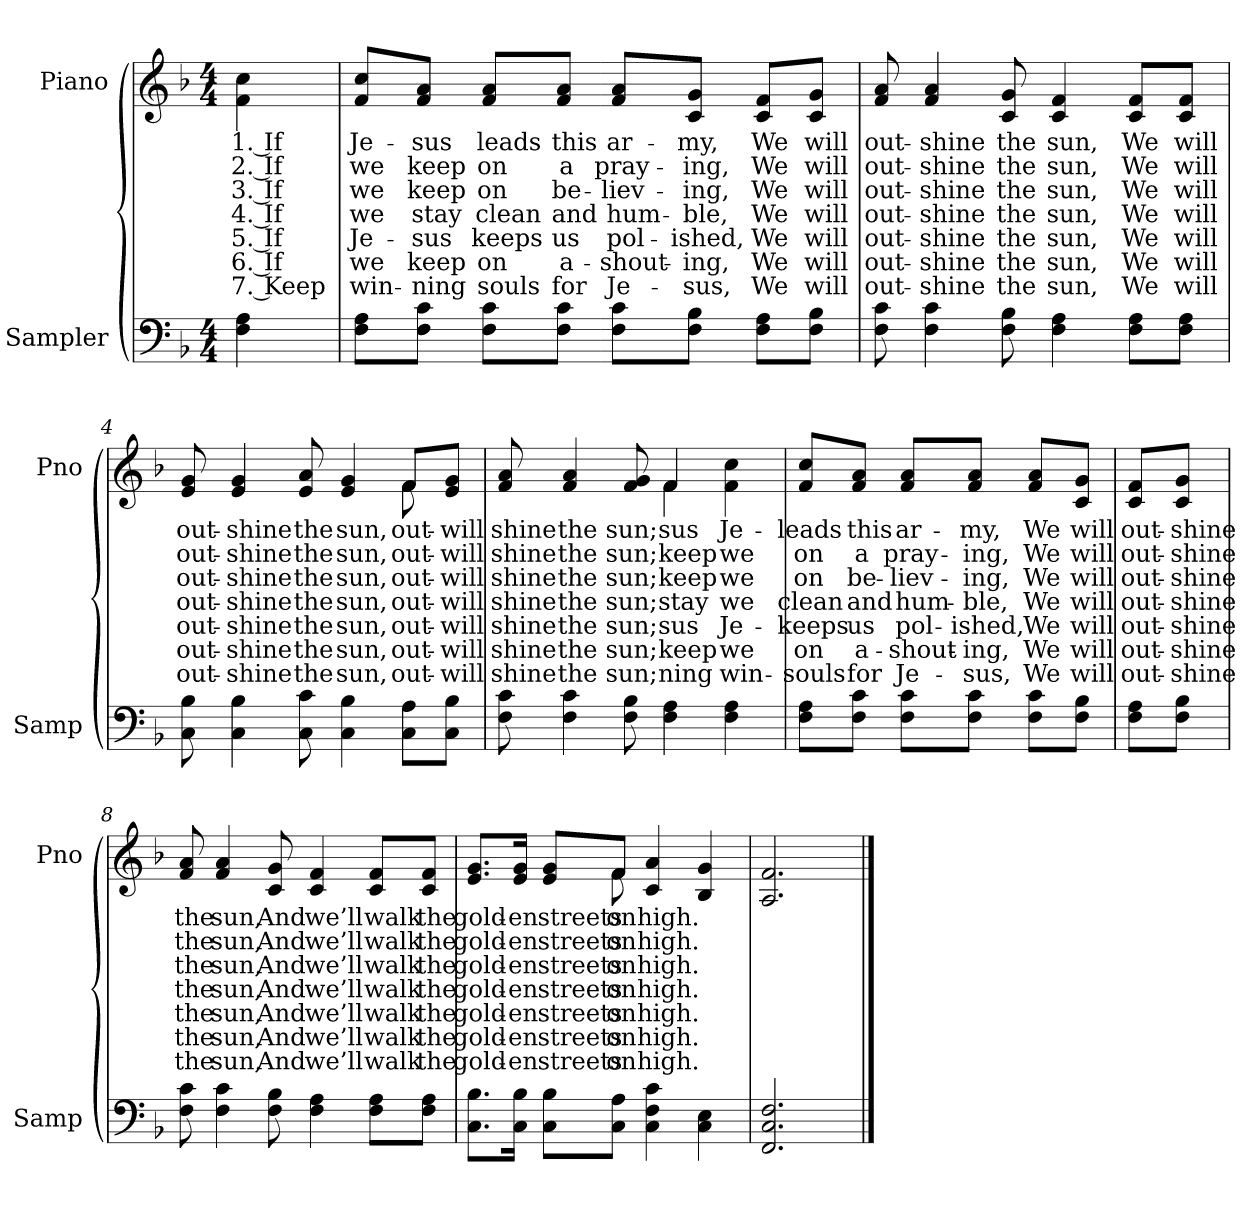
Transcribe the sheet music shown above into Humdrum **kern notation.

**kern	**kern	**text	**text	**text	**text	**text	**text	**text
*part2	*part1	*part1	*part1	*part1	*part1	*part1	*part1	*part1
*staff2	*staff1	*staff1	*staff1	*staff1	*staff1	*staff1	*staff1	*staff1
*I"Sampler	*I"Piano	*	*	*	*	*	*	*
*I'Samp	*I'Pno	*	*	*	*	*	*	*
*clefF4	*clefG2	*	*	*	*	*	*	*
*k[b-]	*k[b-]	*	*	*	*	*	*	*
*F:	*F:	*	*	*	*	*	*	*
*M4/4	*M4/4	*	*	*	*	*	*	*
=1	=1	=1	=1	=1	=1	=1	=1	=1
4F 4A	4f\ 4cc\	1. If	2. If	3. If	4. If	5. If	6. If	7. Keep
=2	=2	=2	=2	=2	=2	=2	=2	=2
8F\ 8A\L	8f/ 8cc/L	Je-	we	we	we	Je-	we	win-
8F\ 8c\J	8f/ 8a/J	-sus	keep	keep	stay	-sus	keep	-ning
8F\ 8c\L	8f/ 8a/L	leads	on	on	clean	keeps	on	souls
8F\ 8c\J	8f/ 8a/J	this	a	be-	and	us	a-	for
8F\ 8c\L	8f/ 8a/L	ar-	pray-	-liev-	hum-	pol-	-shout-	Je-
8F\ 8B-\J	8c/ 8g/J	-my,	-ing,	-ing,	-ble,	-ished,	-ing,	-sus,
8F\ 8A\L	8c/ 8f/L	We	We	We	We	We	We	We
8F\ 8B-\J	8c/ 8g/J	will	will	will	will	will	will	will
=3	=3	=3	=3	=3	=3	=3	=3	=3
8F 8c	8f 8a	out-	out-	out-	out-	out-	out-	out-
4F 4c	4f 4a	-shine	-shine	-shine	-shine	-shine	-shine	-shine
8F 8B-	8c 8g	the	the	the	the	the	the	the
4F 4A	4c 4f	sun,	sun,	sun,	sun,	sun,	sun,	sun,
8F\ 8A\L	8c/ 8f/L	We	We	We	We	We	We	We
8F\ 8A\J	8c/ 8f/J	will	will	will	will	will	will	will
=4	=4	=4	=4	=4	=4	=4	=4	=4
*	*^	*	*	*	*	*	*	*
8C 8B-	8e 8g	2.ryy	out-	out-	out-	out-	out-	out-	out-
4C 4B-	4e 4g	.	-shine	-shine	-shine	-shine	-shine	-shine	-shine
8C 8c	8e 8a	.	the	the	the	the	the	the	the
4C 4B-	4e 4g	.	sun,	sun,	sun,	sun,	sun,	sun,	sun,
8C\ 8A\L	8f/L	8f	out-	out-	out-	out-	out-	out-	out-
8C\ 8B-\J	8e/ 8g/J	8ryy	will	will	will	will	will	will	will
=5	=5	=5	=5	=5	=5	=5	=5	=5	=5
8F 8c	8f 8a	2ryy	-shine	-shine	-shine	-shine	-shine	-shine	-shine
4F 4c	4f 4a	.	the	the	the	the	the	the	the
8F 8B-	8f 8g	.	sun;	sun;	sun;	sun;	sun;	sun;	sun;
4F 4A	4f/	4f	-sus	keep	keep	stay	-sus	keep	-ning
4F 4A	4f\ 4cc\	4ryy	Je-	we	we	we	Je-	we	win-
*	*v	*v	*	*	*	*	*	*	*
=6	=6	=6	=6	=6	=6	=6	=6	=6
8F\ 8A\L	8f/ 8cc/L	leads	on	on	clean	keeps	on	souls
8F\ 8c\J	8f/ 8a/J	this	a	be-	and	us	a-	for
8F\ 8c\L	8f/ 8a/L	ar-	pray-	-liev-	hum-	pol-	-shout-	Je-
8F\ 8c\J	8f/ 8a/J	-my,	-ing,	-ing,	-ble,	-ished,	-ing,	-sus,
8F\ 8c\L	8f/ 8a/L	We	We	We	We	We	We	We
8F\ 8B-\J	8c/ 8g/J	will	will	will	will	will	will	will
=7	=7	=7	=7	=7	=7	=7	=7	=7
8F\ 8A\L	8c/ 8f/L	out-	out-	out-	out-	out-	out-	out-
8F\ 8B-\J	8c/ 8g/J	-shine	-shine	-shine	-shine	-shine	-shine	-shine
=8	=8	=8	=8	=8	=8	=8	=8	=8
8F 8c	8f 8a	the	the	the	the	the	the	the
4F 4c	4f 4a	sun,	sun,	sun,	sun,	sun,	sun,	sun,
8F 8B-	8c 8g	And	And	And	And	And	And	And
4F 4A	4c 4f	we’ll	we’ll	we’ll	we’ll	we’ll	we’ll	we’ll
8F\ 8A\L	8c/ 8f/L	walk	walk	walk	walk	walk	walk	walk
8F\ 8A\J	8c/ 8f/J	the	the	the	the	the	the	the
=9	=9	=9	=9	=9	=9	=9	=9	=9
*	*^	*	*	*	*	*	*	*
8.C\ 8.B-\L	8.e/ 8.g/L	4.ryy	gold-	gold-	gold-	gold-	gold-	gold-	gold-
16C\ 16B-\Jk	16e/ 16g/Jk	.	-en	-en	-en	-en	-en	-en	-en
8C\ 8B-\L	8e/ 8g/L	.	streets	streets	streets	streets	streets	streets	streets
8C\ 8A\J	8f/J	8f	on	on	on	on	on	on	on
4C 4F 4c	4c 4a	2ryy	high.	high.	high.	high.	high.	high.	high.
4C 4E	4B- 4g	.	.	.	.	.	.	.	.
*	*v	*v	*	*	*	*	*	*	*
=10	=10	=10	=10	=10	=10	=10	=10	=10
2.FF 2.C 2.F	2.A 2.f	.	.	.	.	.	.	.
==	==	==	==	==	==	==	==	==
*-	*-	*-	*-	*-	*-	*-	*-	*-
